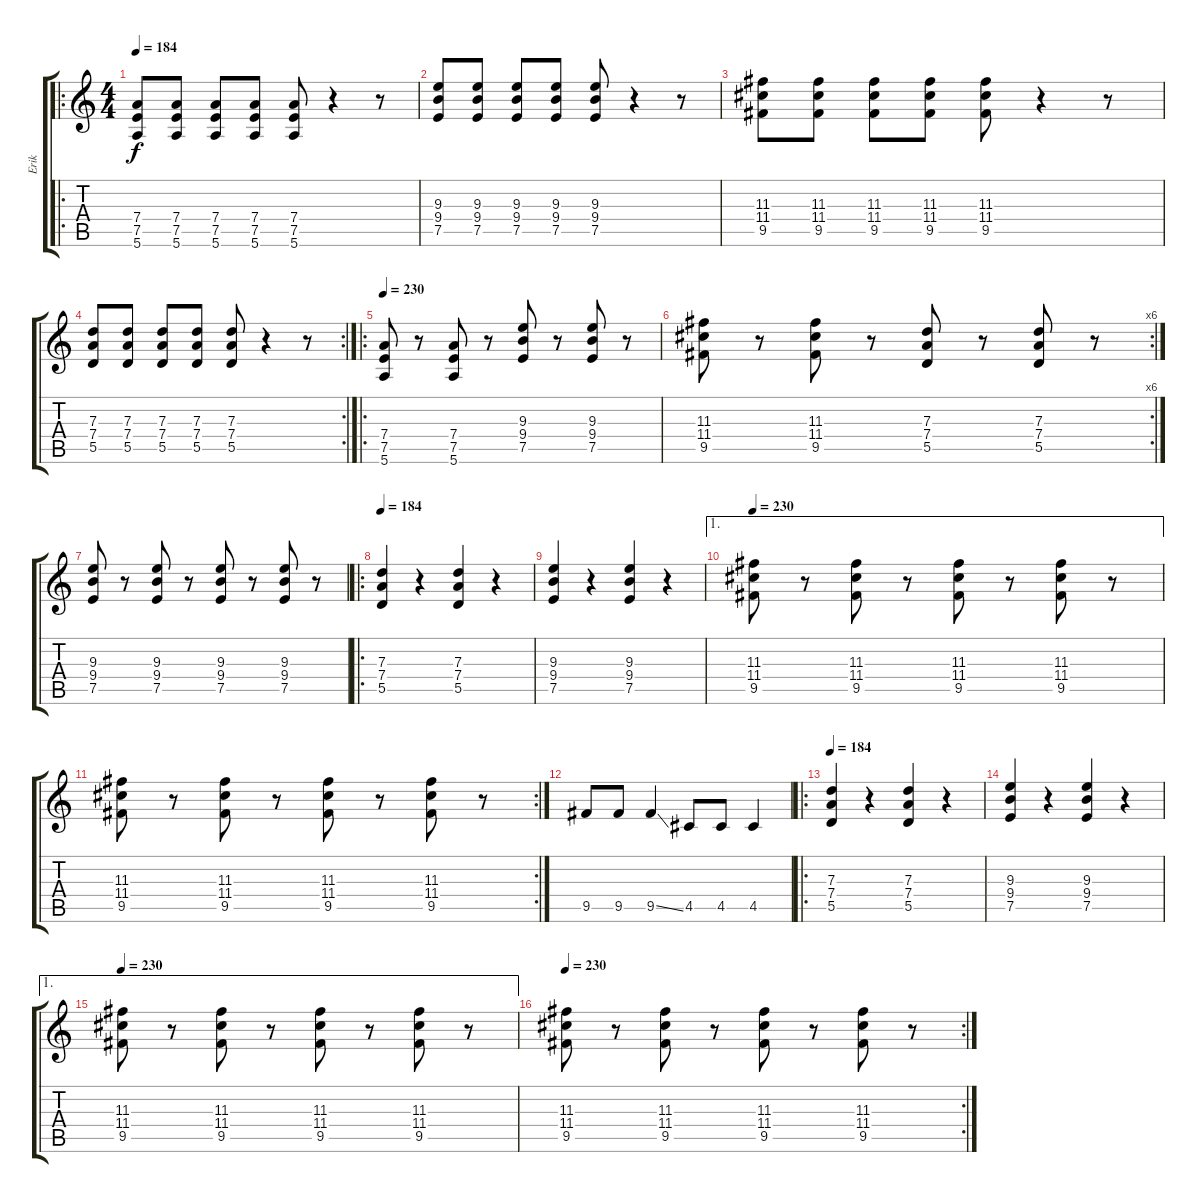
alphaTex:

\track ("Erik" "Erik") {instrument distortionguitar}
\staff {score tabs}
\tuning (E4 B3 G3 D3 A2 E2) {hide}
\ro
\ts (4 4)
\tempo 184
\clef g2
\ks c
(7.4 7.5 5.6).8{dy f instrument distortionguitar} (7.4 7.5 5.6).8 (7.4 7.5 5.6).8 (7.4 7.5 5.6).8 (7.4 7.5 5.6).8 r.4 r.8 |
(9.3 9.4 7.5).8 (9.3 9.4 7.5).8 (9.3 9.4 7.5).8 (9.3 9.4 7.5).8 (9.3 9.4 7.5).8 r.4 r.8 |
(11.3 11.4 9.5).8 (11.3 11.4 9.5).8 (11.3 11.4 9.5).8 (11.3 11.4 9.5).8 (11.3 11.4 9.5).8 r.4 r.8 |
\rc 2
(7.3 7.4 5.5).8 (7.3 7.4 5.5).8 (7.3 7.4 5.5).8 (7.3 7.4 5.5).8 (7.3 7.4 5.5).8 r.4 r.8 |
\ro
\tempo 230
(7.4 7.5 5.6).8 r.8 (7.4 7.5 5.6).8 r.8 (9.3 9.4 7.5).8 r.8 (9.3 9.4 7.5).8 r.8 |
\rc 6
(11.3 11.4 9.5).8 r.8 (11.3 11.4 9.5).8 r.8 (7.3 7.4 5.5).8 r.8 (7.3 7.4 5.5).8 r.8 |
(9.3 9.4 7.5).8 r.8 (9.3 9.4 7.5).8 r.8 (9.3 9.4 7.5).8 r.8 (9.3 9.4 7.5).8 r.8 |
\ro
\tempo 184
(7.3 7.4 5.5).4 r.4 (7.3 7.4 5.5).4 r.4 |
(9.3 9.4 7.5).4 r.4 (9.3 9.4 7.5).4 r.4 |
\ae 1
\tempo 230
(11.3 11.4 9.5).8 r.8 (11.3 11.4 9.5).8 r.8 (11.3 11.4 9.5).8 r.8 (11.3 11.4 9.5).8 r.8 |
\rc 2
(11.3 11.4 9.5).8 r.8 (11.3 11.4 9.5).8 r.8 (11.3 11.4 9.5).8 r.8 (11.3 11.4 9.5).8 r.8 |
9.5.8 9.5.8 9.5{ss}.4 4.5.8 4.5.8 4.5.4 |
\ro
\tempo 184
(7.3 7.4 5.5).4 r.4 (7.3 7.4 5.5).4 r.4 |
(9.3 9.4 7.5).4 r.4 (9.3 9.4 7.5).4 r.4 |
\ae 1
\tempo 230
(11.3 11.4 9.5).8 r.8 (11.3 11.4 9.5).8 r.8 (11.3 11.4 9.5).8 r.8 (11.3 11.4 9.5).8 r.8 |
\rc 2
\tempo 230
(11.3 11.4 9.5).8 r.8 (11.3 11.4 9.5).8 r.8 (11.3 11.4 9.5).8 r.8 (11.3 11.4 9.5).8 r.8
